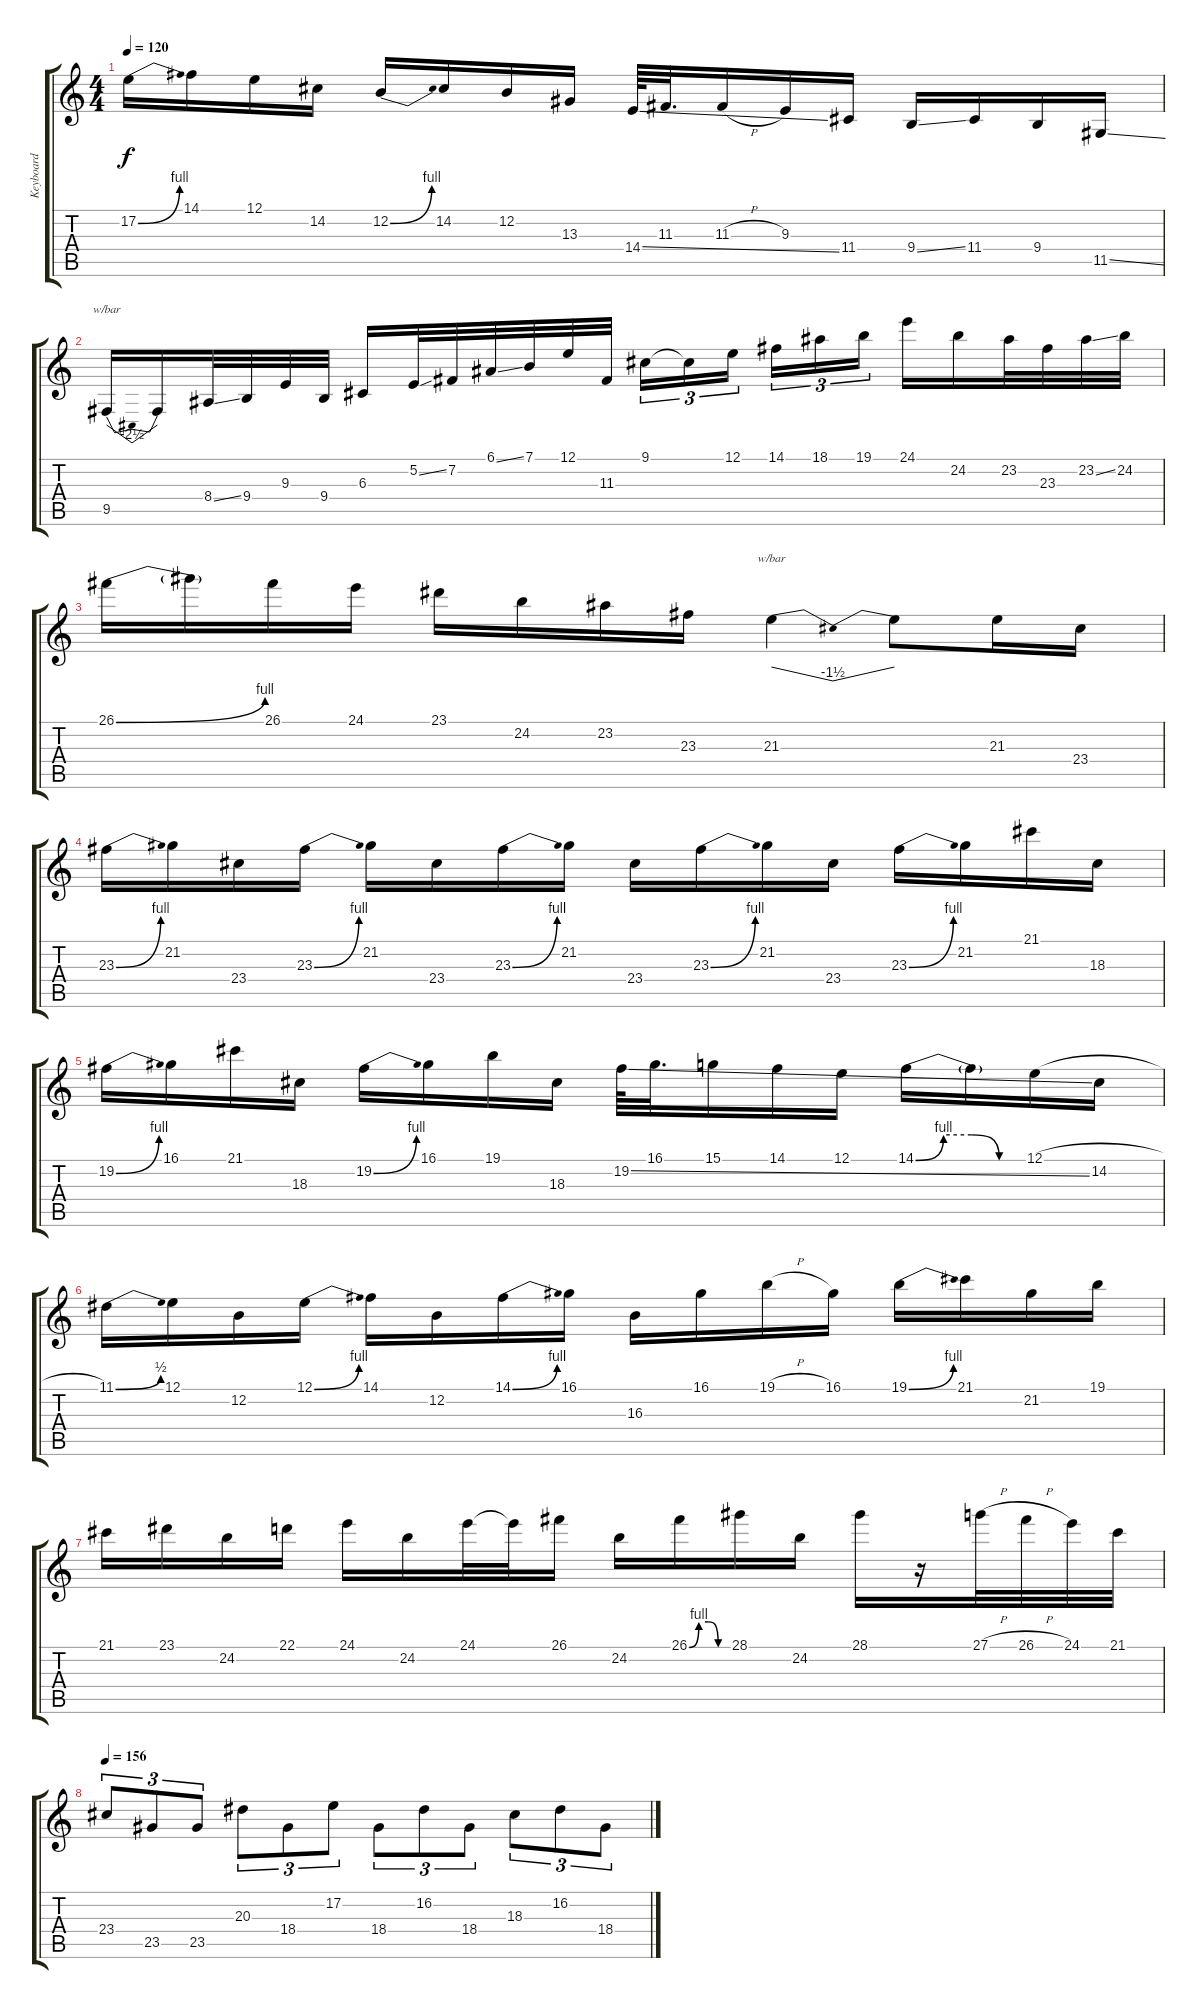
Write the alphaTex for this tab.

\track ("Keyboard" "Keyboard") {instrument stringensemble1}
\staff {score tabs}
\tuning (E4 B3 G3 D3 A2 E2) {hide}
\ts (4 4)
\tempo 120
\clef g2
\ks c
17.2{be (bend 0 0 60 4)}.16{dy f} 14.1.16 12.1.16 14.2.16 12.2{be (bend 0 0 60 4)}.16 14.2.16 12.2.16 13.3.16 14.4{ss}.64 11.3.32{d} 11.3{h}.16 9.3.16 11.4.16 9.4{ss}.16 11.4.16 9.4.16 11.5{ss}.16 |
9.5.16{tbe (dip default 0 0 30 -10 60 0)} 9.5{t}.16 8.4{ss}.32 9.4.32 9.3.32 9.4.32 6.3.16 5.2{ss}.32 7.2.32 6.1{ss}.32 7.1.32 12.1.32 11.3.32 9.1.16{tu (3 2)} 9.1{t}.16{tu (3 2)} 12.1.16{tu (3 2)} 14.1.16{tu (3 2)} 18.1.16{tu (3 2)} 19.1.16{tu (3 2)} 24.1.16 24.2.16 23.2.32 23.3.32 23.2{ss}.32 24.2.32 |
26.1{be (bend 0 0 60 4)}.16 26.1{t}.16 26.1.16 24.1.16 23.1.16 24.2.16 23.2.16 23.3.16 21.3.4{tbe (dip default 0 0 30 -6 60 0)} 21.3{t}.8 21.3.16 23.4.16 |
23.3{be (bend 0 0 60 4)}.16 21.2.16 23.4.16 23.3{be (bend 0 0 60 4)}.16 21.2.16 23.4.16 23.3{be (bend 0 0 60 4)}.16 21.2.16 23.4.16 23.3{be (bend 0 0 60 4)}.16 21.2.16 23.4.16 23.3{be (bend 0 0 60 4)}.16 21.2.16 21.1.16 18.3.16 |
19.2{be (bend 0 0 60 4)}.16 16.1.16 21.1.16 18.3.16 19.2{be (bend 0 0 60 4)}.16 16.1.16 19.1.16 18.3.16 19.2{ss}.64 16.1.32{d} 15.1.16 14.1.16 12.1.16 14.1{be (custom 0 0 15 4 30 4 45 0 60 0)}.16 14.1{t}.16 12.1{h}.16 14.2.16 |
11.1{be (bend 0 0 60 2)}.16 12.1.16 12.2.16 12.1{be (bend 0 0 60 4)}.16 14.1.16 12.2.16 14.1{be (bend 0 0 60 4)}.16 16.1.16 16.3.16 16.1.16 19.1{h}.16 16.1.16 19.1{be (bend 0 0 60 4)}.16 21.1.16 21.2.16 19.1.16 |
21.1.16 23.1.16 24.2.16 22.1.16 24.1.16 24.2.16 24.1.32 24.1{t}.32 26.1.16 24.2.16 26.1{be (custom 0 0 15 4 30 4 45 0 60 0)}.16 28.1.16 24.2.16 28.1.16 r.16 27.1{h}.32 26.1{h}.32 24.1.32 21.1.32 |
\tempo 156
23.4.8{tu (3 2)} 23.5.8{tu (3 2)} 23.5.8{tu (3 2)} 20.3.8{tu (3 2)} 18.4.8{tu (3 2)} 17.2.8{tu (3 2)} 18.4.8{tu (3 2)} 16.2.8{tu (3 2)} 18.4.8{tu (3 2)} 18.3.8{tu (3 2)} 16.2.8{tu (3 2)} 18.4.8{tu (3 2)}
